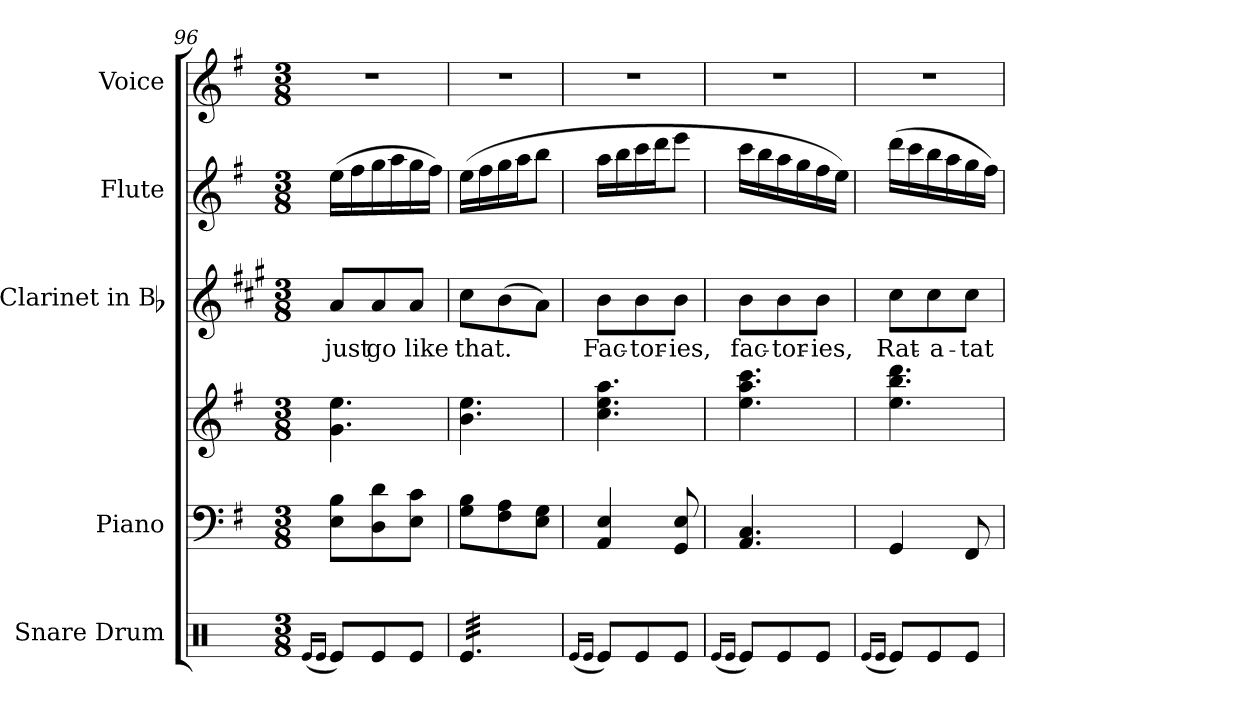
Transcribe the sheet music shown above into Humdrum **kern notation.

**kern	**kern	**kern	**kern	**text	**kern	**kern
*part5	*part4	*part4	*part3	*part3	*part2	*part1
*staff6	*staff5	*staff4	*staff3	*staff3	*staff2	*staff1
*I"Snare Drum	*I"Piano	*	*I"Clarinet in Bb	*	*I"Flute	*I"Voice
*I'S. D.	*I'Pno.	*	*I'Cl.	*	*I'Fl.	*I'Voice
!!LO:PB:g=z
*clefX	*clefF4	*clefG2	*clefG2	*	*clefG2	*clefG2
*	*	*	*ITrd1c2	*	*	*
*k[]	*k[f#]	*k[f#]	*k[f#]	*	*k[f#]	*k[f#]
*C:	*G:	*G:	*G:	*	*G:	*G:
*M3/8	*M3/8	*M3/8	*M3/8	*	*M3/8	*M3/8
=96	=96	=96	=96	=96	=96	=96
(16qRei/LL	.	.	.	.	.	.
16qRei/JJ	.	.	.	.	.	.
!	!	!	!	!LO:LY:b:color=#000000	!	!LO:N:vis=1
8Rei/L)	8Ei\ 8BiL	4.gi\ 4.eei	8gi/L	just	(16eei\LL	4.r
.	.	.	.	.	16ff#i\	.
!	!	!	!	!LO:LY:b:color=#000000	!	!
8Rei/	8Di\ 8di	.	8gi/	go	16ggi\	.
.	.	.	.	.	16aai\	.
!	!	!	!	!LO:LY:b:color=#000000	!	!
8Rei/J	8Ei\ 8ciJ	.	8gi/J	like	16ggi\	.
.	.	.	.	.	16ff#i\JJ)	.
=97	=97	=97	=97	=97	=97	=97
!	!	!	!	!LO:LY:b:color=#000000	!	!LO:N:vis=1
*tremolo	*	*	*	*	*	*
32Rei/LLL	8Gi\ 8BiL	4.bi\ 4.eei	8bi\L	that.	(16eei\LL	4.r
32Rei/	.	.	.	.	.	.
32Rei/	.	.	.	.	16ff#i\	.
32Rei/	.	.	.	.	.	.
32Rei/	8F#i\ 8Ai	.	(8ai\	.	16ggi\	.
32Rei/	.	.	.	.	.	.
32Rei/	.	.	.	.	16aai\J	.
32Rei/	.	.	.	.	.	.
32Rei/	8Ei\ 8GiJ	.	8gi\J)	.	8bbi\J	.
32Rei/	.	.	.	.	.	.
32Rei/	.	.	.	.	.	.
32Rei/JJJ	.	.	.	.	.	.
*Xtremolo	*	*	*	*	*	*
=98	=98	=98	=98	=98	=98	=98
(16qRei/LL	.	.	.	.	.	.
16qRei/JJ	.	.	.	.	.	.
!	!	!	!	!LO:LY:b:color=#000000	!	!LO:N:vis=1
8Rei/L)	4AAi/ 4Ei	4.cci\ 4.eei 4.aai	8ai\L	Fac-	16aai\LL	4.r
.	.	.	.	.	16bbi\	.
!	!	!	!	!LO:LY:b:color=#000000	!	!
8Rei/	.	.	8ai\	-tor-	16ccci\	.
.	.	.	.	.	16dddi\J	.
!	!	!	!	!LO:LY:b:color=#000000	!	!
8Rei/J	8GGi/ 8Ei	.	8ai\J	-ies,	8eeei\J	.
=99	=99	=99	=99	=99	=99	=99
(16qRei/LL	.	.	.	.	.	.
16qRei/JJ	.	.	.	.	.	.
!	!	!	!	!LO:LY:b:color=#000000	!	!LO:N:vis=1
8Rei/L)	4.AAi/ 4.Ci	4.eei\ 4.aai 4.ccci	8ai\L	fac-	16ccci\LL	4.r
.	.	.	.	.	16bbi\	.
!	!	!	!	!LO:LY:b:color=#000000	!	!
8Rei/	.	.	8ai\	-tor-	16aai\	.
.	.	.	.	.	16ggi\	.
!	!	!	!	!LO:LY:b:color=#000000	!	!
8Rei/J	.	.	8ai\J	-ies,	16ff#i\	.
.	.	.	.	.	16eei\JJ)	.
=100	=100	=100	=100	=100	=100	=100
(16qRei/LL	.	.	.	.	.	.
16qRei/JJ	.	.	.	.	.	.
!	!	!	!	!LO:LY:b:color=#000000	!	!LO:N:vis=1
8Rei/L)	4GGi/	4.eei\ 4.bbi 4.dddi	8bi\L	Rat-	(16dddi\LL	4.r
.	.	.	.	.	16ccci\	.
!	!	!	!	!LO:LY:b:color=#000000	!	!
8Rei/	.	.	8bi\	-a-	16bbi\	.
.	.	.	.	.	16aai\	.
!	!	!	!	!LO:LY:b:color=#000000	!	!
8Rei/J	8FF#i/	.	8bi\J	-tat-	16ggi\	.
.	.	.	.	.	16ff#i\JJ)	.
=	=	=	=	=	=	=
*-	*-	*-	*-	*-	*-	*-
